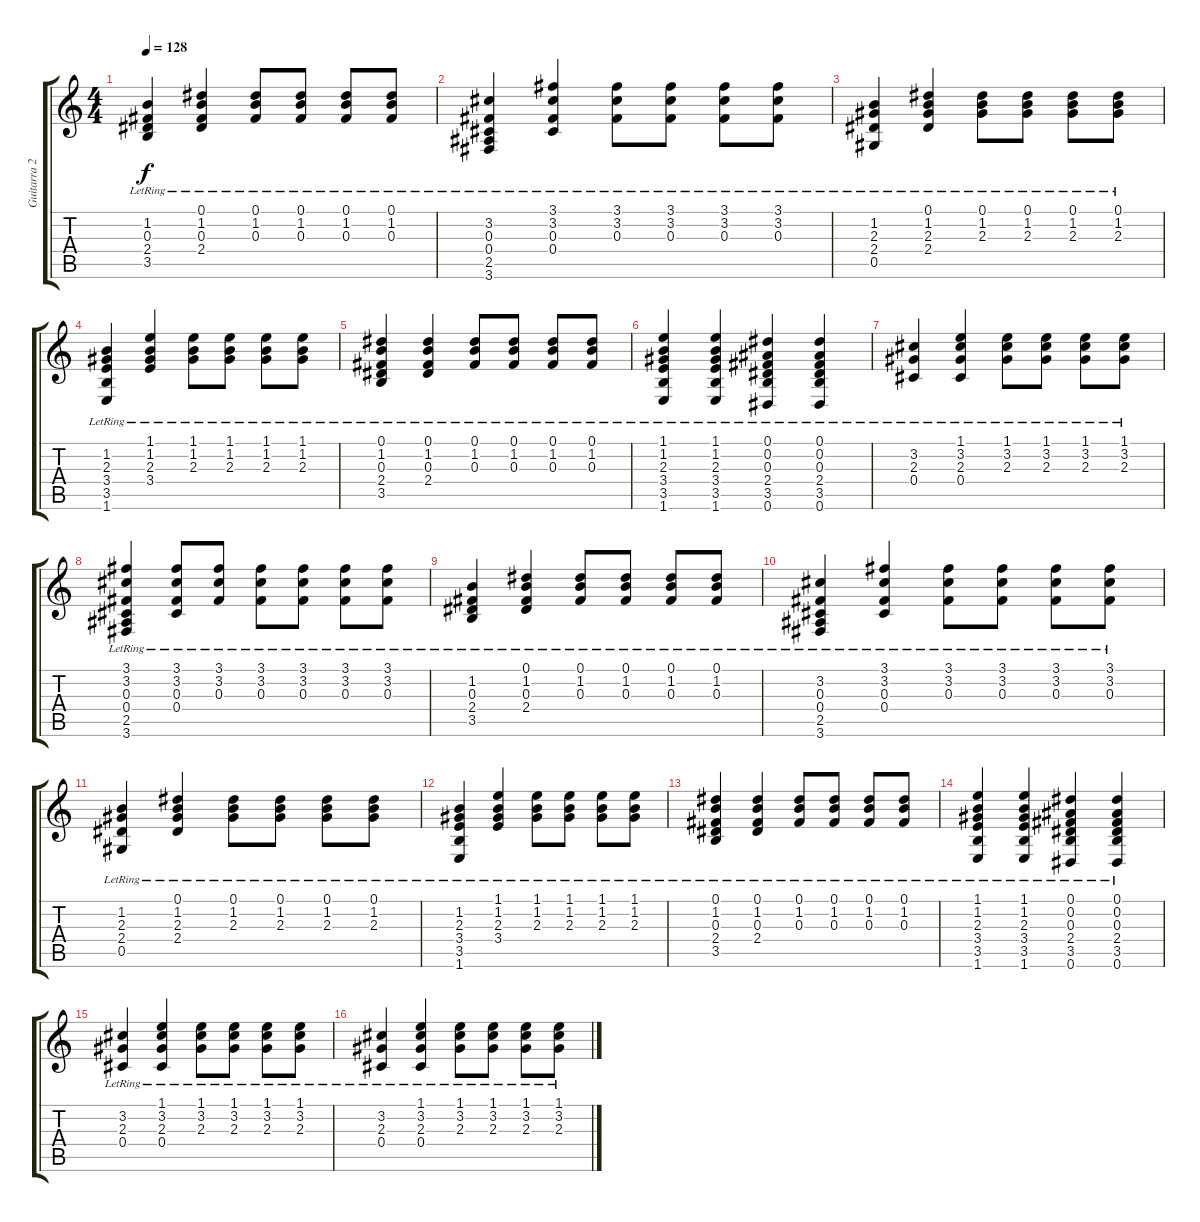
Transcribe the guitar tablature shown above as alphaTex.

\track ("Guitarra 2" "Guitarra 2") {instrument acousticguitarsteel}
\staff {score tabs}
\tuning (Eb4 Bb3 Gb3 Db3 Ab2 Eb2) {hide}
\ts (4 4)
\tempo 128
\clef g2
\ks c
(1.2{lr} 0.3{lr} 2.4{lr} 3.5{lr}).4{dy f} (0.1{lr} 1.2{lr} 0.3{lr} 2.4{lr}).4 (0.1{lr} 1.2{lr} 0.3{lr}).8 (0.1{lr} 1.2{lr} 0.3{lr}).8 (0.1 1.2{lr} 0.3).8 (0.1 1.2{lr} 0.3).8 |
(3.2{lr} 0.3{lr} 0.4{lr} 2.5{lr} 3.6{lr}).4 (3.1{lr} 3.2{lr} 0.3{lr} 0.4{lr}).4 (3.1{lr} 3.2{lr} 0.3{lr}).8 (3.1{lr} 3.2{lr} 0.3{lr}).8 (3.1{lr} 3.2{lr} 0.3{lr}).8 (3.1{lr} 3.2{lr} 0.3{lr}).8 |
(1.2{lr} 2.3{lr} 2.4{lr} 0.5{lr}).4 (0.1{lr} 1.2{lr} 2.3{lr} 2.4{lr}).4 (0.1{lr} 1.2{lr} 2.3{lr}).8 (0.1{lr} 1.2{lr} 2.3{lr}).8 (0.1 1.2{lr} 2.3).8 (0.1 1.2{lr} 2.3).8 |
(1.2{lr} 2.3{lr} 3.4{lr} 3.5{lr} 1.6{lr}).4 (1.1{lr} 1.2{lr} 2.3{lr} 3.4{lr}).4 (1.1{lr} 1.2{lr} 2.3{lr}).8 (1.1{lr} 1.2{lr} 2.3{lr}).8 (1.1 1.2{lr} 2.3).8 (1.1 1.2{lr} 2.3).8 |
(0.1 1.2{lr} 0.3{lr} 2.4{lr} 3.5{lr}).4 (0.1{lr} 1.2{lr} 0.3{lr} 2.4{lr}).4 (0.1{lr} 1.2{lr} 0.3{lr}).8 (0.1{lr} 1.2{lr} 0.3{lr}).8 (0.1 1.2{lr} 0.3).8 (0.1 1.2{lr} 0.3).8 |
(1.1 1.2{lr} 2.3{lr} 3.4{lr} 3.5{lr} 1.6{lr}).4 (1.1 1.2{lr} 2.3{lr} 3.4{lr} 3.5 1.6).4 (0.1{lr} 0.2{lr} 0.3{lr} 2.4{lr} 3.5{lr} 0.6{lr}).4 (0.1{lr} 0.2{lr} 0.3{lr} 2.4{lr} 3.5{lr} 0.6{lr}).4 |
(3.2{lr} 2.3{lr} 0.4{lr}).4 (1.1{lr} 3.2{lr} 2.3{lr} 0.4{lr}).4 (1.1{lr} 3.2{lr} 2.3{lr}).8 (1.1{lr} 3.2{lr} 2.3{lr}).8 (1.1 3.2{lr} 2.3).8 (1.1 3.2{lr} 2.3).8 |
(3.1 3.2{lr} 0.3{lr} 0.4{lr} 2.5{lr} 3.6{lr}).4 (3.1{lr} 3.2{lr} 0.3{lr} 0.4{lr}).8 (3.1{lr} 3.2{lr} 0.3{lr}).8 (3.1{lr} 3.2{lr} 0.3{lr}).8 (3.1{lr} 3.2{lr} 0.3{lr}).8 (3.1{lr} 3.2{lr} 0.3{lr}).8 (3.1{lr} 3.2{lr} 0.3{lr}).8 |
(1.2{lr} 0.3{lr} 2.4{lr} 3.5{lr}).4 (0.1{lr} 1.2{lr} 0.3{lr} 2.4{lr}).4 (0.1{lr} 1.2{lr} 0.3{lr}).8 (0.1{lr} 1.2{lr} 0.3{lr}).8 (0.1 1.2{lr} 0.3).8 (0.1 1.2{lr} 0.3).8 |
(3.2{lr} 0.3{lr} 0.4{lr} 2.5{lr} 3.6{lr}).4 (3.1{lr} 3.2{lr} 0.3{lr} 0.4{lr}).4 (3.1{lr} 3.2{lr} 0.3{lr}).8 (3.1{lr} 3.2{lr} 0.3{lr}).8 (3.1{lr} 3.2{lr} 0.3{lr}).8 (3.1{lr} 3.2{lr} 0.3{lr}).8 |
(1.2{lr} 2.3{lr} 2.4{lr} 0.5{lr}).4 (0.1{lr} 1.2{lr} 2.3{lr} 2.4{lr}).4 (0.1{lr} 1.2{lr} 2.3{lr}).8 (0.1{lr} 1.2{lr} 2.3{lr}).8 (0.1 1.2{lr} 2.3).8 (0.1 1.2{lr} 2.3).8 |
(1.2{lr} 2.3{lr} 3.4{lr} 3.5{lr} 1.6{lr}).4 (1.1{lr} 1.2{lr} 2.3{lr} 3.4{lr}).4 (1.1{lr} 1.2{lr} 2.3{lr}).8 (1.1{lr} 1.2{lr} 2.3{lr}).8 (1.1 1.2{lr} 2.3).8 (1.1 1.2{lr} 2.3).8 |
(0.1 1.2{lr} 0.3{lr} 2.4{lr} 3.5{lr}).4 (0.1{lr} 1.2{lr} 0.3{lr} 2.4{lr}).4 (0.1{lr} 1.2{lr} 0.3{lr}).8 (0.1{lr} 1.2{lr} 0.3{lr}).8 (0.1 1.2{lr} 0.3).8 (0.1 1.2{lr} 0.3).8 |
(1.1 1.2{lr} 2.3{lr} 3.4{lr} 3.5{lr} 1.6{lr}).4 (1.1 1.2{lr} 2.3{lr} 3.4{lr} 3.5 1.6).4 (0.1{lr} 0.2{lr} 0.3{lr} 2.4{lr} 3.5{lr} 0.6{lr}).4 (0.1{lr} 0.2{lr} 0.3{lr} 2.4{lr} 3.5{lr} 0.6{lr}).4 |
(3.2{lr} 2.3{lr} 0.4{lr}).4 (1.1{lr} 3.2{lr} 2.3{lr} 0.4{lr}).4 (1.1{lr} 3.2{lr} 2.3{lr}).8 (1.1{lr} 3.2{lr} 2.3{lr}).8 (1.1 3.2{lr} 2.3).8 (1.1 3.2{lr} 2.3).8 |
(3.2{lr} 2.3{lr} 0.4{lr}).4 (1.1{lr} 3.2{lr} 2.3{lr} 0.4{lr}).4 (1.1{lr} 3.2{lr} 2.3{lr}).8 (1.1{lr} 3.2{lr} 2.3{lr}).8 (1.1 3.2{lr} 2.3).8 (1.1 3.2{lr} 2.3).8
